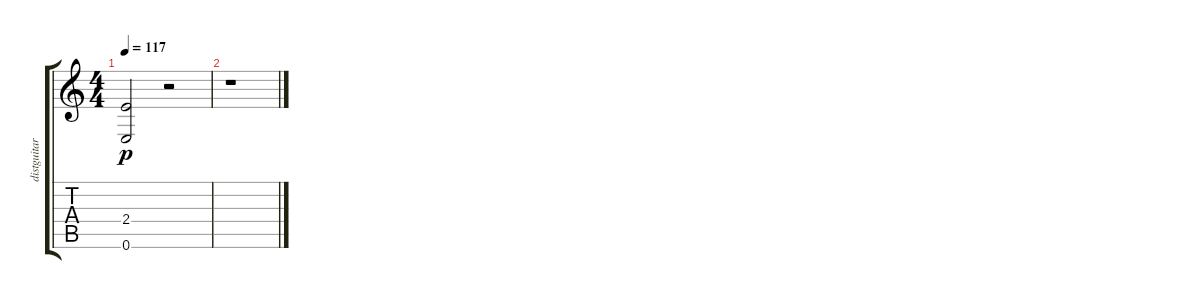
\track ("distguitar2" "distguitar") {instrument distortionguitar}
\staff {score tabs}
\tuning (E4 B3 G3 D3 A2 E2) {hide}
\ts (4 4)
\tempo 117
\clef g2
\ks c
(2.4 0.6).2{dy p} r.2 |
r.1
